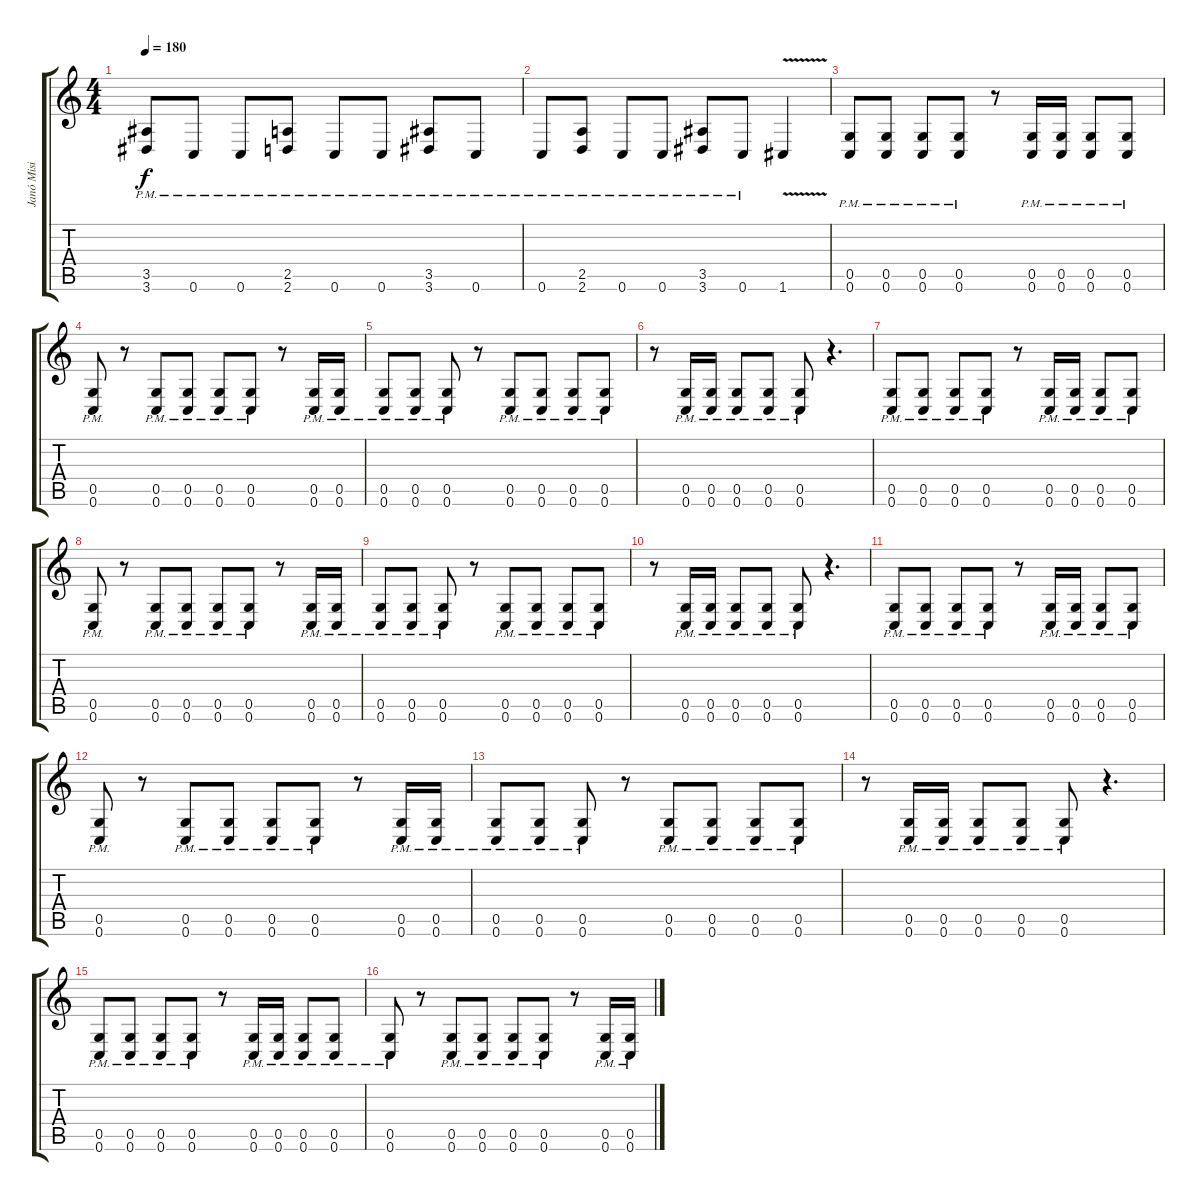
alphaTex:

\track ("Janó Misi" "Janó Misi") {instrument distortionguitar}
\staff {score tabs}
\tuning (D4 A3 F3 C3 G2 C2) {hide}
\ts (4 4)
\tempo 180
\clef g2
\ks c
(3.5 3.6{pm}).8{dy f} 0.6{pm}.8 0.6{pm}.8 (2.5{pm} 2.6{pm}).8 0.6{pm}.8 0.6{pm}.8 (3.5{pm} 3.6{pm}).8 0.6{pm}.8 |
0.6{pm}.8 (2.5{pm} 2.6{pm}).8 0.6{pm}.8 0.6{pm}.8 (3.5{pm} 3.6{pm}).8 0.6{pm}.8 1.6{v}.4 |
(0.5{pm} 0.6{pm}).8 (0.5{pm} 0.6{pm}).8 (0.5{pm} 0.6{pm}).8 (0.5{pm} 0.6{pm}).8 r.8 (0.5{pm} 0.6{pm}).16 (0.5{pm} 0.6{pm}).16 (0.5{pm} 0.6{pm}).8 (0.5{pm} 0.6{pm}).8 |
(0.5{pm} 0.6{pm}).8 r.8 (0.5{pm} 0.6{pm}).8 (0.5{pm} 0.6{pm}).8 (0.5{pm} 0.6{pm}).8 (0.5{pm} 0.6{pm}).8 r.8 (0.5{pm} 0.6{pm}).16 (0.5{pm} 0.6{pm}).16 |
(0.5{pm} 0.6{pm}).8 (0.5{pm} 0.6{pm}).8 (0.5{pm} 0.6{pm}).8 r.8 (0.5{pm} 0.6{pm}).8 (0.5{pm} 0.6{pm}).8 (0.5{pm} 0.6{pm}).8 (0.5{pm} 0.6{pm}).8 |
r.8 (0.5{pm} 0.6{pm}).16 (0.5{pm} 0.6{pm}).16 (0.5{pm} 0.6{pm}).8 (0.5{pm} 0.6{pm}).8 (0.5{pm} 0.6{pm}).8 r.4{d} |
(0.5{pm} 0.6{pm}).8 (0.5{pm} 0.6{pm}).8 (0.5{pm} 0.6{pm}).8 (0.5{pm} 0.6{pm}).8 r.8 (0.5{pm} 0.6{pm}).16 (0.5{pm} 0.6{pm}).16 (0.5{pm} 0.6{pm}).8 (0.5{pm} 0.6{pm}).8 |
(0.5{pm} 0.6{pm}).8 r.8 (0.5{pm} 0.6{pm}).8 (0.5{pm} 0.6{pm}).8 (0.5{pm} 0.6{pm}).8 (0.5{pm} 0.6{pm}).8 r.8 (0.5{pm} 0.6{pm}).16 (0.5{pm} 0.6{pm}).16 |
(0.5{pm} 0.6{pm}).8 (0.5{pm} 0.6{pm}).8 (0.5{pm} 0.6{pm}).8 r.8 (0.5{pm} 0.6{pm}).8 (0.5{pm} 0.6{pm}).8 (0.5{pm} 0.6{pm}).8 (0.5{pm} 0.6{pm}).8 |
r.8 (0.5{pm} 0.6{pm}).16 (0.5{pm} 0.6{pm}).16 (0.5{pm} 0.6{pm}).8 (0.5{pm} 0.6{pm}).8 (0.5{pm} 0.6{pm}).8 r.4{d} |
(0.5{pm} 0.6{pm}).8 (0.5{pm} 0.6{pm}).8 (0.5{pm} 0.6{pm}).8 (0.5{pm} 0.6{pm}).8 r.8 (0.5{pm} 0.6{pm}).16 (0.5{pm} 0.6{pm}).16 (0.5{pm} 0.6{pm}).8 (0.5{pm} 0.6{pm}).8 |
(0.5{pm} 0.6{pm}).8 r.8 (0.5{pm} 0.6{pm}).8 (0.5{pm} 0.6{pm}).8 (0.5{pm} 0.6{pm}).8 (0.5{pm} 0.6{pm}).8 r.8 (0.5{pm} 0.6{pm}).16 (0.5{pm} 0.6{pm}).16 |
(0.5{pm} 0.6{pm}).8 (0.5{pm} 0.6{pm}).8 (0.5{pm} 0.6{pm}).8 r.8 (0.5{pm} 0.6{pm}).8 (0.5{pm} 0.6{pm}).8 (0.5{pm} 0.6{pm}).8 (0.5{pm} 0.6{pm}).8 |
r.8 (0.5{pm} 0.6{pm}).16 (0.5{pm} 0.6{pm}).16 (0.5{pm} 0.6{pm}).8 (0.5{pm} 0.6{pm}).8 (0.5{pm} 0.6{pm}).8 r.4{d} |
(0.5{pm} 0.6{pm}).8 (0.5{pm} 0.6{pm}).8 (0.5{pm} 0.6{pm}).8 (0.5{pm} 0.6{pm}).8 r.8 (0.5{pm} 0.6{pm}).16 (0.5{pm} 0.6{pm}).16 (0.5{pm} 0.6{pm}).8 (0.5{pm} 0.6{pm}).8 |
(0.5{pm} 0.6{pm}).8 r.8 (0.5{pm} 0.6{pm}).8 (0.5{pm} 0.6{pm}).8 (0.5{pm} 0.6{pm}).8 (0.5{pm} 0.6{pm}).8 r.8 (0.5{pm} 0.6{pm}).16 (0.5{pm} 0.6{pm}).16
